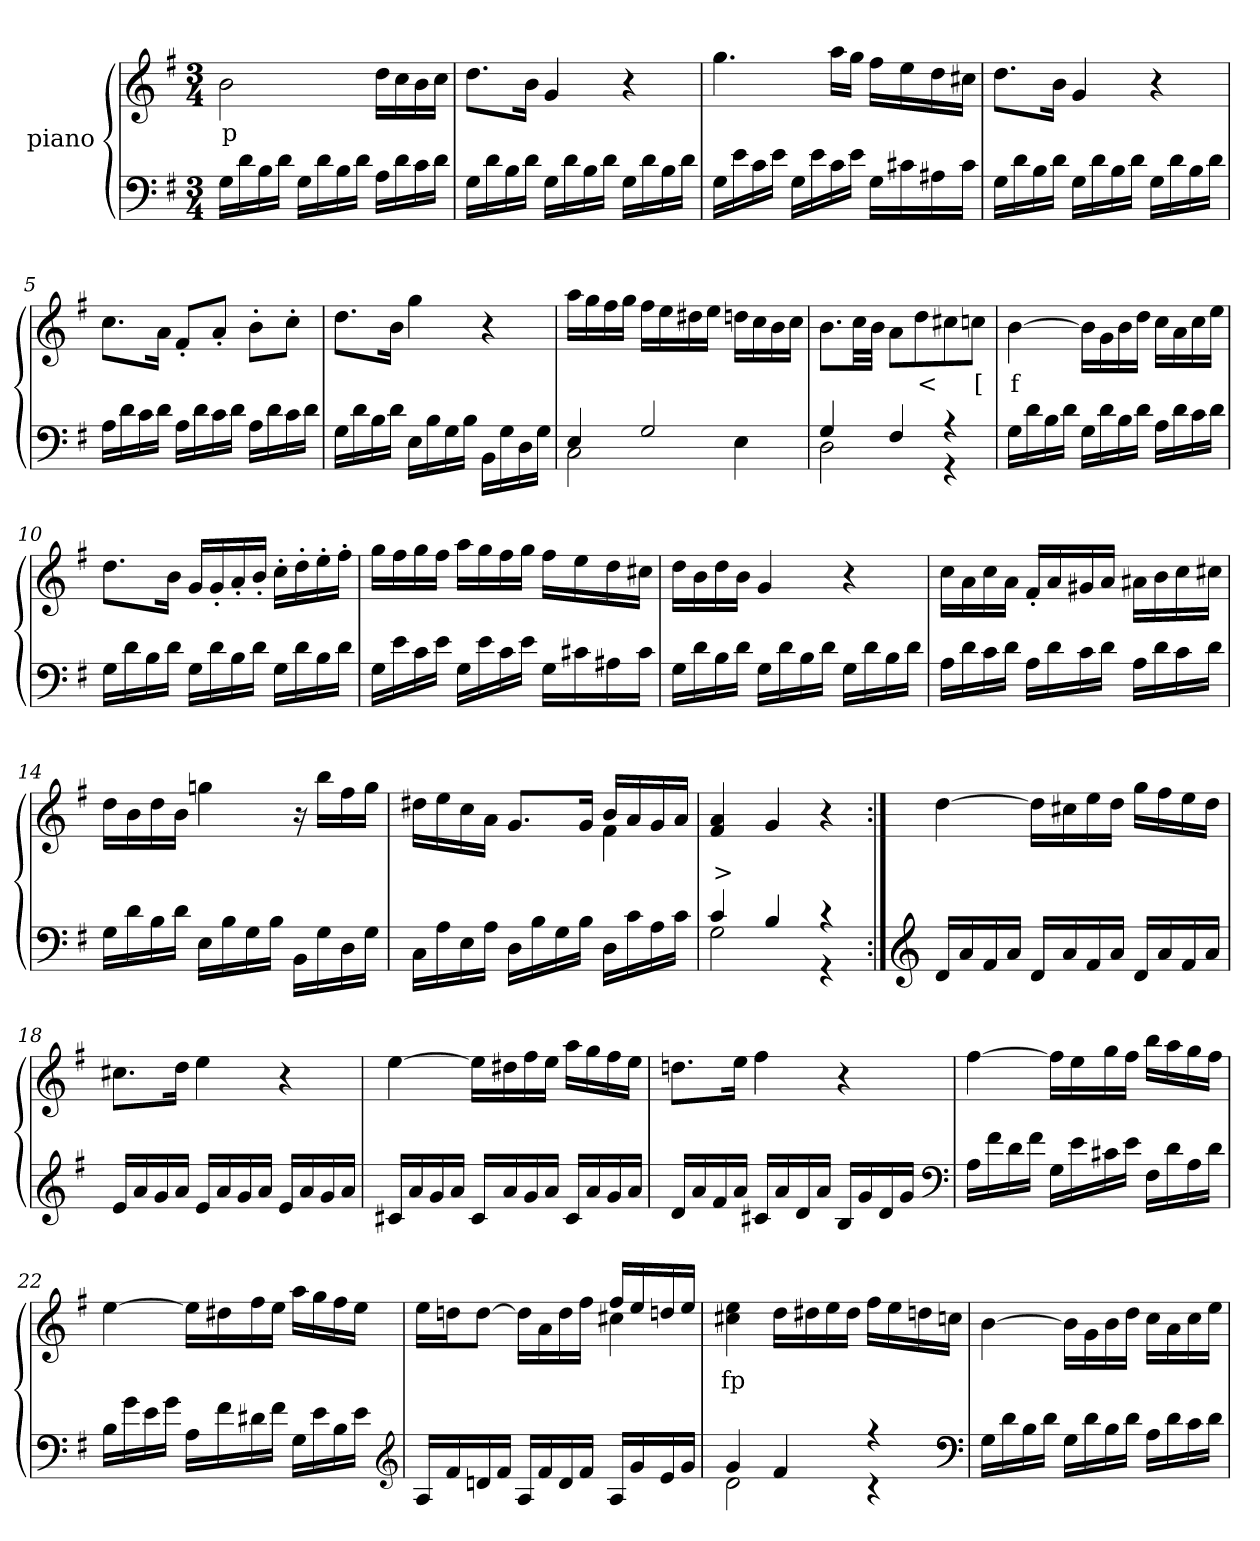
**kern	**kern	**text
*part2	*part1	*part1
*staff2	*staff1	*staff1
*	*I"piano	*
*clefF4	*clefG2	*
*k[f#]	*k[f#]	*
*G:	*G:	*
*M3/4	*M3/4	*
=1	=1	=1
16GLL	2b	p
16d	.	.
16B	.	.
16dJJ	.	.
16GLL	.	.
16d	.	.
16B	.	.
16dJJ	.	.
16ALL	16ddLL	.
16d	16cc	.
16c	16b	.
16dJJ	16ccJJ	.
=2	=2	=2
16GLL	8.ddL	.
16d	.	.
16B	.	.
16dJJ	16bJk	.
16GLL	4g	.
16d	.	.
16B	.	.
16dJJ	.	.
16GLL	4r	.
16d	.	.
16B	.	.
16dJJ	.	.
=3	=3	=3
16GLL	4.gg	.
16e	.	.
16c	.	.
16eJJ	.	.
16GLL	.	.
16e	.	.
16c	16aaLL	.
16eJJ	16ggJJ	.
16GLL	16ff#LL	.
16c#X	16ee	.
16A#X	16dd	.
16c#JJ	16cc#XJJ	.
=4	=4	=4
16GLL	8.ddL	.
16d	.	.
16B	.	.
16dJJ	16bJk	.
16GLL	4g	.
16d	.	.
16B	.	.
16dJJ	.	.
16GLL	4r	.
16d	.	.
16B	.	.
16dJJ	.	.
=5	=5	=5
16ALL	8.ccL	.
16d	.	.
16c	.	.
16dJJ	16aJk	.
16ALL	8f#'>L	.
16d	.	.
16c	8a'>J	.
16dJJ	.	.
16ALL	8b'>L	.
16d	.	.
16c	8cc'>J	.
16dJJ	.	.
=6	=6	=6
16GLL	8.ddL	.
16d	.	.
16B	.	.
16dJJ	16bJk	.
16ELL	4gg	.
16B	.	.
16G	.	.
16BJJ	.	.
16BBLL	4r	.
16G	.	.
16D	.	.
16GJJ	.	.
=7	=7	=7
*^	*	*
4E	2C	16aaLL	.
.	.	16gg	.
.	.	16ff#	.
.	.	16ggJJ	.
2G	.	16ff#LL	.
.	.	16ee	.
.	.	16dd#X	.
.	.	16eeJJ	.
.	4E	16ddnLL	.
.	.	16cc	.
.	.	16b	.
.	.	16ccJJ	.
=8	=8	=8	=8
4G	2D	8.bL	.
.	.	32ccLL	.
.	.	32bJJJ	.
4F#	.	8aL	.
.	.	8dd	<
4r	4r	8cc#X	.
.	.	8ccnJ	[
*v	*v	*	*
=9	=9	=9
16GLL	[4b	f
16d	.	.
16B	.	.
16dJJ	.	.
16GLL	16bLL]	.
16d	16g	.
16B	16b	.
16dJJ	16ddJJ	.
16ALL	16ccLL	.
16d	16a	.
16c	16cc	.
16dJJ	16eeJJ	.
=10	=10	=10
16GLL	8.ddL	.
16d	.	.
16B	.	.
16dJJ	16bJk	.
16GLL	16gLL	.
16d	16g'>	.
16B	16a'>	.
16dJJ	16b'>JJ	.
16GLL	16cc'>LL	.
16d	16dd'>	.
16B	16ee'>	.
16dJJ	16ff#'>JJ	.
=11	=11	=11
16GLL	16ggLL	.
16e	16ff#	.
16c	16gg	.
16eJJ	16ff#JJ	.
16GLL	16aaLL	.
16e	16gg	.
16c	16ff#	.
16eJJ	16ggJJ	.
16GLL	16ff#LL	.
16c#X	16ee	.
16A#X	16dd	.
16c#JJ	16cc#XJJ	.
=12	=12	=12
16GLL	16ddLL	.
16d	16b	.
16B	16dd	.
16dJJ	16bJJ	.
16GLL	4g	.
16d	.	.
16B	.	.
16dJJ	.	.
16GLL	4r	.
16d	.	.
16B	.	.
16dJJ	.	.
=13	=13	=13
16ALL	16ccLL	.
16d	16a	.
16c	16cc	.
16dJJ	16aJJ	.
16ALL	16f#'>LL	.
16d	16a	.
16c	16g#X	.
16dJJ	16aJJ	.
16ALL	16a#XLL	.
16d	16b	.
16c	16cc	.
16dJJ	16cc#XJJ	.
=14	=14	=14
16GLL	16ddLL	.
16d	16b	.
16B	16dd	.
16dJJ	16bJJ	.
16ELL	4ggn	.
16B	.	.
16G	.	.
16BJJ	.	.
16BBLL	16r	.
16G	16bbLL	.
16D	16ff#	.
16GJJ	16ggJJ	.
=15	=15	=15
*	*^	*
16CLL	16dd#XLL	2ryy	.
16A	16ee	.	.
16E	16cc	.	.
16AJJ	16aJJ	.	.
16DLL	8.gL	.	.
16B	.	.	.
16G	.	.	.
16BJJ	16gJk	.	.
16DLL	16bLL	4f#	.
16c	16a	.	.
16A	16g	.	.
16cJJ	16aJJ	.	.
*	*v	*v	*
=16	=16	=16
*^	*	*
4c	2G	4f# 4a	>
4B	.	4g	.
4r	4r	4r	]
*v	*v	*	*
=17:|!	=17:|!	=17:|!
*clefG2	*	*
16dLL	[4dd	.
16a	.	.
16f#	.	.
16aJJ	.	.
16dLL	16ddLL]	.
16a	16cc#X	.
16f#	16ee	.
16aJJ	16ddJJ	.
16dLL	16ggLL	.
16a	16ff#	.
16f#	16ee	.
16aJJ	16ddJJ	.
=18	=18	=18
16eLL	8.cc#XL	.
16a	.	.
16g	.	.
16aJJ	16ddJk	.
16eLL	4ee	.
16a	.	.
16g	.	.
16aJJ	.	.
16eLL	4r	.
16a	.	.
16g	.	.
16aJJ	.	.
=19	=19	=19
16c#XLL	[4ee	.
16a	.	.
16g	.	.
16aJJ	.	.
16c#LL	16eeLL]	.
16a	16dd#X	.
16g	16ff#	.
16aJJ	16eeJJ	.
16c#LL	16aaLL	.
16a	16gg	.
16g	16ff#	.
16aJJ	16eeJJ	.
=20	=20	=20
16dLL	8.ddnL	.
16a	.	.
16f#	.	.
16aJJ	16eeJk	.
16c#XLL	4ff#	.
16a	.	.
16d	.	.
16aJJ	.	.
16BLL	4r	.
16g	.	.
16d	.	.
16gJJ	.	.
*clefF4	*	*
=21	=21	=21
16ALL	[4ff#	.
16f#	.	.
16d	.	.
16f#JJ	.	.
16GLL	16ff#LL]	.
16e	16ee	.
16c#X	16gg	.
16eJJ	16ff#JJ	.
16F#LL	16bbLL	.
16d	16aa	.
16A	16gg	.
16dJJ	16ff#JJ	.
=22	=22	=22
16BLL	[4ee	.
16g	.	.
16e	.	.
16gJJ	.	.
16ALL	16eeLL]	.
16f#	16dd#X	.
16d#X	16ff#	.
16f#JJ	16eeJJ	.
16GLL	16aaLL	.
16e	16gg	.
16B	16ff#	.
16eJJ	16eeJJ	.
*clefG2	*	*
=23	=23	=23
*	*^	*
16ALL	2ryy	16eeLL	.
16f#	.	16ddnJ	.
16dn	.	[8ddJ	.
16f#JJ	.	.	.
16ALL	.	16ddLL]	.
16f#	.	16a	.
16d	.	16dd	.
16f#JJ	.	16ff#JJ	.
16ALL	16ff#LL	4cc#X	.
16g	16ee	.	.
16e	16ddn	.	.
16gJJ	16eeJJ	.	.
*	*v	*v	*
=24	=24	=24
*^	*	*
4g	2d	4cc#X 4ee	fp
4f#	.	16ddLL	.
.	.	16dd#X	.
.	.	16ee	.
.	.	16dd#JJ	.
4r	4r	16ff#LL	.
.	.	16ee	.
.	.	16ddn	.
.	.	16ccnJJ	.
*v	*v	*	*
*clefF4	*	*
=25	=25	=25
16GLL	[4b	.
16d	.	.
16B	.	.
16dJJ	.	.
16GLL	16bLL]	.
16d	16g	.
16B	16b	.
16dJJ	16ddJJ	.
16ALL	16ccLL	.
16d	16a	.
16c	16cc	.
16dJJ	16eeJJ	.
=	=	=
*-	*-	*-
